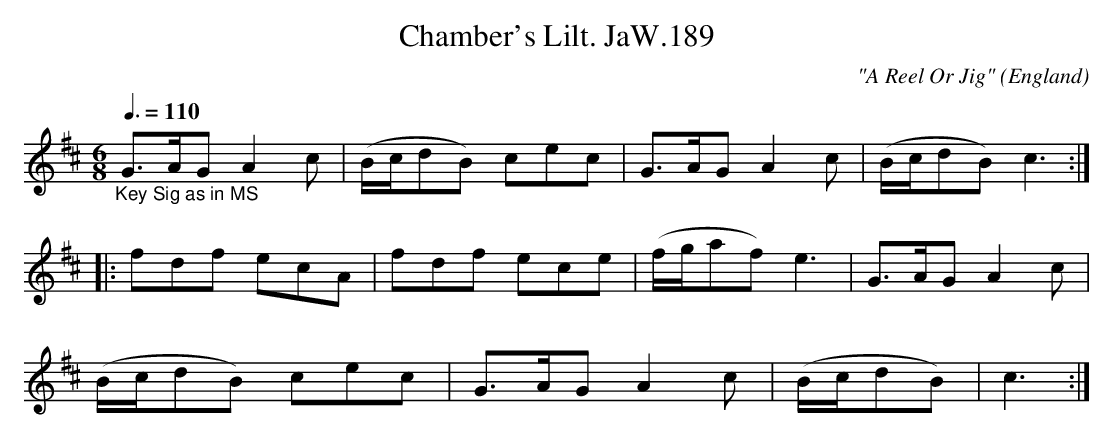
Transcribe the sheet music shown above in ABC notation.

X:1
T:Chamber's Lilt. JaW.189
C:"A Reel Or Jig"
L:1/8
M:6/8
O:England
Q:3/8=110
K:D
"_Key Sig as in MS"G>AG A2c|(B/c/dB) cec|G>AG A2c|(B/c/dB) c3:|!
|:fdf ecA|fdf ece|(f/g/af)e3|G>AG A2c|!
(B/c/dB) cec|G>AG A2c|(B/c/dB)|c3:|
